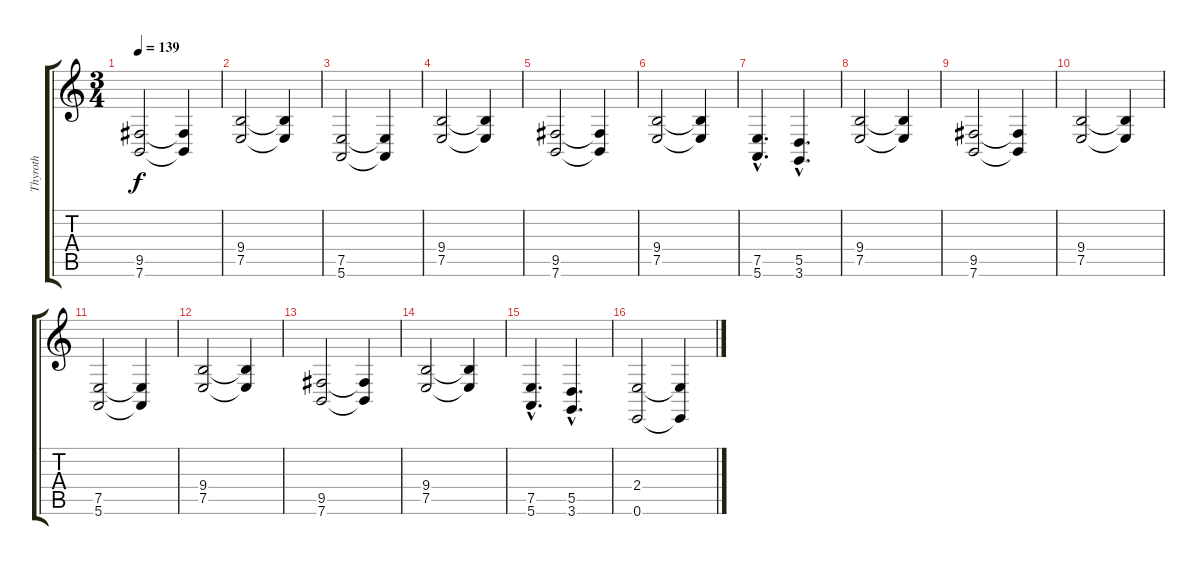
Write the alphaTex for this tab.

\track ("Thyroth" "Thyroth") {instrument choiraahs}
\staff {score tabs}
\tuning (E4 B3 G3 D3 A2 E2) {hide}
\ts (3 4)
\tempo 139
\clef g2
\ks c
(9.5 7.6).2{dy f} (9.5{t} 7.6{t}).4 |
(9.4 7.5).2 (9.4{t} 7.5{t}).4 |
(7.5 5.6).2 (7.5{t} 5.6{t}).4 |
(9.4 7.5).2 (9.4{t} 7.5{t}).4 |
(9.5 7.6).2 (9.5{t} 7.6{t}).4 |
(9.4 7.5).2 (9.4{t} 7.5{t}).4 |
(7.5{hac} 5.6{hac}).4{d} (5.5{hac} 3.6{hac}).4{d} |
(9.4 7.5).2 (9.4{t} 7.5{t}).4 |
(9.5 7.6).2 (9.5{t} 7.6{t}).4 |
(9.4 7.5).2 (9.4{t} 7.5{t}).4 |
(7.5 5.6).2 (7.5{t} 5.6{t}).4 |
(9.4 7.5).2 (9.4{t} 7.5{t}).4 |
(9.5 7.6).2 (9.5{t} 7.6{t}).4 |
(9.4 7.5).2 (9.4{t} 7.5{t}).4 |
(7.5{hac} 5.6{hac}).4{d} (5.5{hac} 3.6{hac}).4{d} |
(2.4 0.6).2 (2.4{t} 0.6{t}).4
